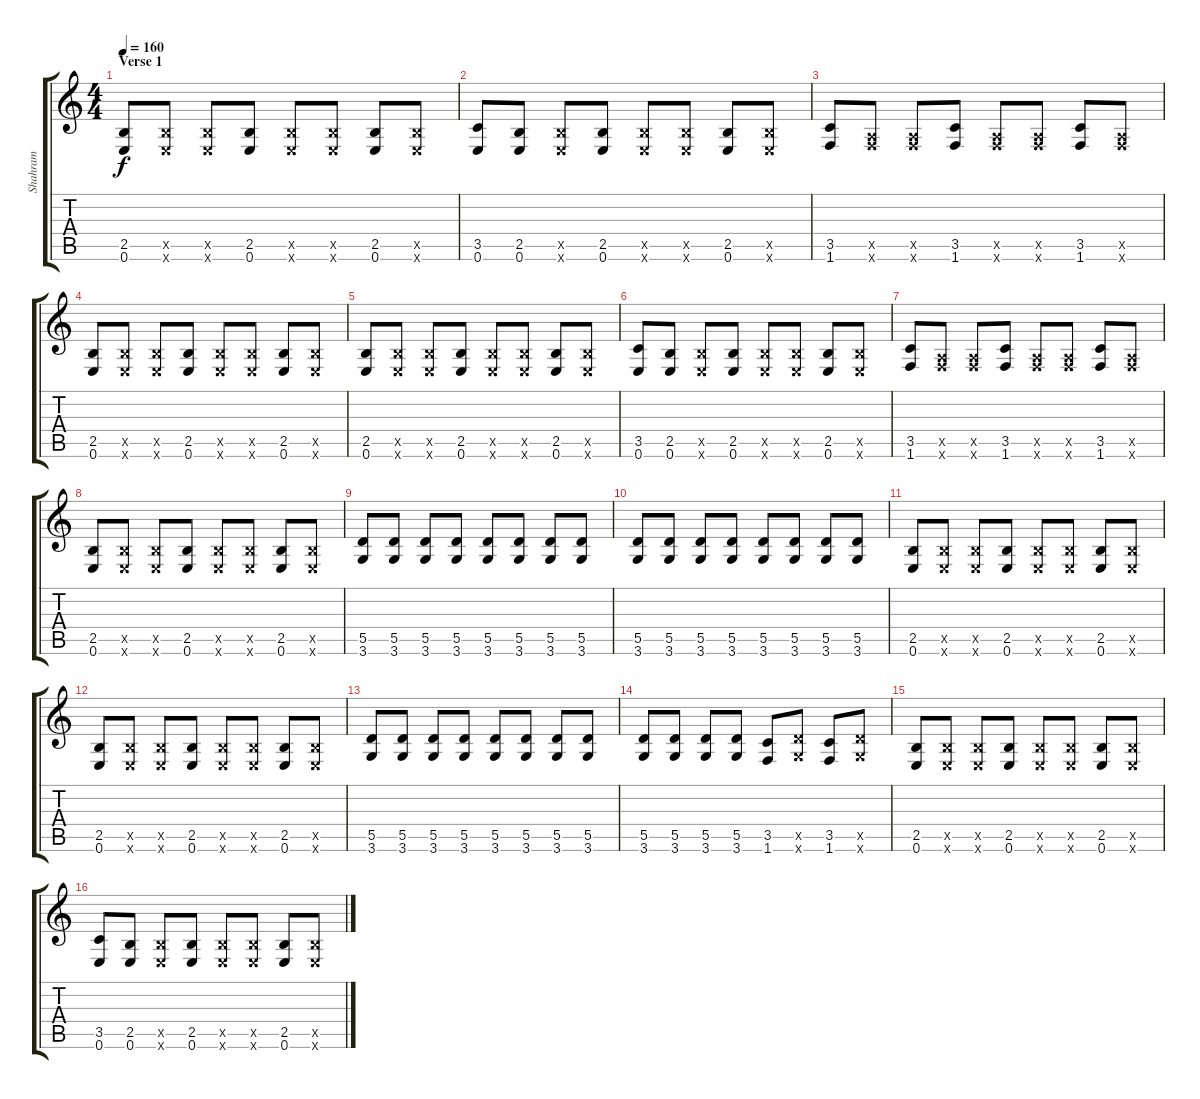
\track ("Shahram" "Shahram") {instrument distortionguitar}
\staff {score tabs}
\tuning (E4 B3 G3 D3 A2 E2) {hide}
\ts (4 4)
\section ("" "Verse 1")
\tempo 160
\clef g2
\ks c
(2.5 0.6).8{dy f volume 10 instrument electricguitarmuted} (2.5{x} 0.6{x}).8 (2.5{x} 0.6{x}).8 (2.5 0.6).8 (2.5{x} 0.6{x}).8 (2.5{x} 0.6{x}).8 (2.5 0.6).8 (2.5{x} 0.6{x}).8 |
(3.5 0.6).8 (2.5 0.6).8 (2.5{x} 0.6{x}).8 (2.5 0.6).8 (2.5{x} 0.6{x}).8 (2.5{x} 0.6{x}).8 (2.5 0.6).8 (2.5{x} 0.6{x}).8 |
(3.5 1.6).8 (0.5{x} 1.6{x}).8 (0.5{x} 1.6{x}).8 (3.5 1.6).8 (0.5{x} 1.6{x}).8 (0.5{x} 1.6{x}).8 (3.5 1.6).8 (0.5{x} 1.6{x}).8 |
(2.5 0.6).8{volume 10 instrument electricguitarmuted} (2.5{x} 0.6{x}).8 (2.5{x} 0.6{x}).8 (2.5 0.6).8 (2.5{x} 0.6{x}).8 (2.5{x} 0.6{x}).8 (2.5 0.6).8 (2.5{x} 0.6{x}).8 |
(2.5 0.6).8 (2.5{x} 0.6{x}).8 (2.5{x} 0.6{x}).8 (2.5 0.6).8 (2.5{x} 0.6{x}).8 (2.5{x} 0.6{x}).8 (2.5 0.6).8 (2.5{x} 0.6{x}).8 |
(3.5 0.6).8 (2.5 0.6).8 (2.5{x} 0.6{x}).8 (2.5 0.6).8 (2.5{x} 0.6{x}).8 (2.5{x} 0.6{x}).8 (2.5 0.6).8 (2.5{x} 0.6{x}).8 |
(3.5 1.6).8 (0.5{x} 1.6{x}).8 (0.5{x} 1.6{x}).8 (3.5 1.6).8 (0.5{x} 1.6{x}).8 (0.5{x} 1.6{x}).8 (3.5 1.6).8 (0.5{x} 1.6{x}).8 |
(2.5 0.6).8 (2.5{x} 0.6{x}).8 (2.5{x} 0.6{x}).8 (2.5 0.6).8 (2.5{x} 0.6{x}).8 (2.5{x} 0.6{x}).8 (2.5 0.6).8 (2.5{x} 0.6{x}).8 |
(5.5 3.6).8 (5.5 3.6).8 (5.5 3.6).8 (5.5 3.6).8 (5.5 3.6).8 (5.5 3.6).8 (5.5 3.6).8 (5.5 3.6).8 |
(5.5 3.6).8 (5.5 3.6).8 (5.5 3.6).8 (5.5 3.6).8 (5.5 3.6).8 (5.5 3.6).8 (5.5 3.6).8 (5.5 3.6).8 |
(2.5 0.6).8 (2.5{x} 0.6{x}).8 (2.5{x} 0.6{x}).8 (2.5 0.6).8 (2.5{x} 0.6{x}).8 (2.5{x} 0.6{x}).8 (2.5 0.6).8 (2.5{x} 0.6{x}).8 |
(2.5 0.6).8 (2.5{x} 0.6{x}).8 (2.5{x} 0.6{x}).8 (2.5 0.6).8 (2.5{x} 0.6{x}).8 (2.5{x} 0.6{x}).8 (2.5 0.6).8 (2.5{x} 0.6{x}).8 |
(5.5 3.6).8 (5.5 3.6).8 (5.5 3.6).8 (5.5 3.6).8 (5.5 3.6).8 (5.5 3.6).8 (5.5 3.6).8 (5.5 3.6).8 |
(5.5 3.6).8 (5.5 3.6).8 (5.5 3.6).8 (5.5 3.6).8 (3.5 1.6).8 (5.5{x} 3.6{x}).8 (3.5 1.6).8 (5.5{x} 3.6{x}).8 |
(2.5 0.6).8 (2.5{x} 0.6{x}).8 (2.5{x} 0.6{x}).8 (2.5 0.6).8 (2.5{x} 0.6{x}).8 (2.5{x} 0.6{x}).8 (2.5 0.6).8 (2.5{x} 0.6{x}).8 |
(3.5 0.6).8 (2.5 0.6).8 (2.5{x} 0.6{x}).8 (2.5 0.6).8 (2.5{x} 0.6{x}).8 (2.5{x} 0.6{x}).8 (2.5 0.6).8 (2.5{x} 0.6{x}).8
